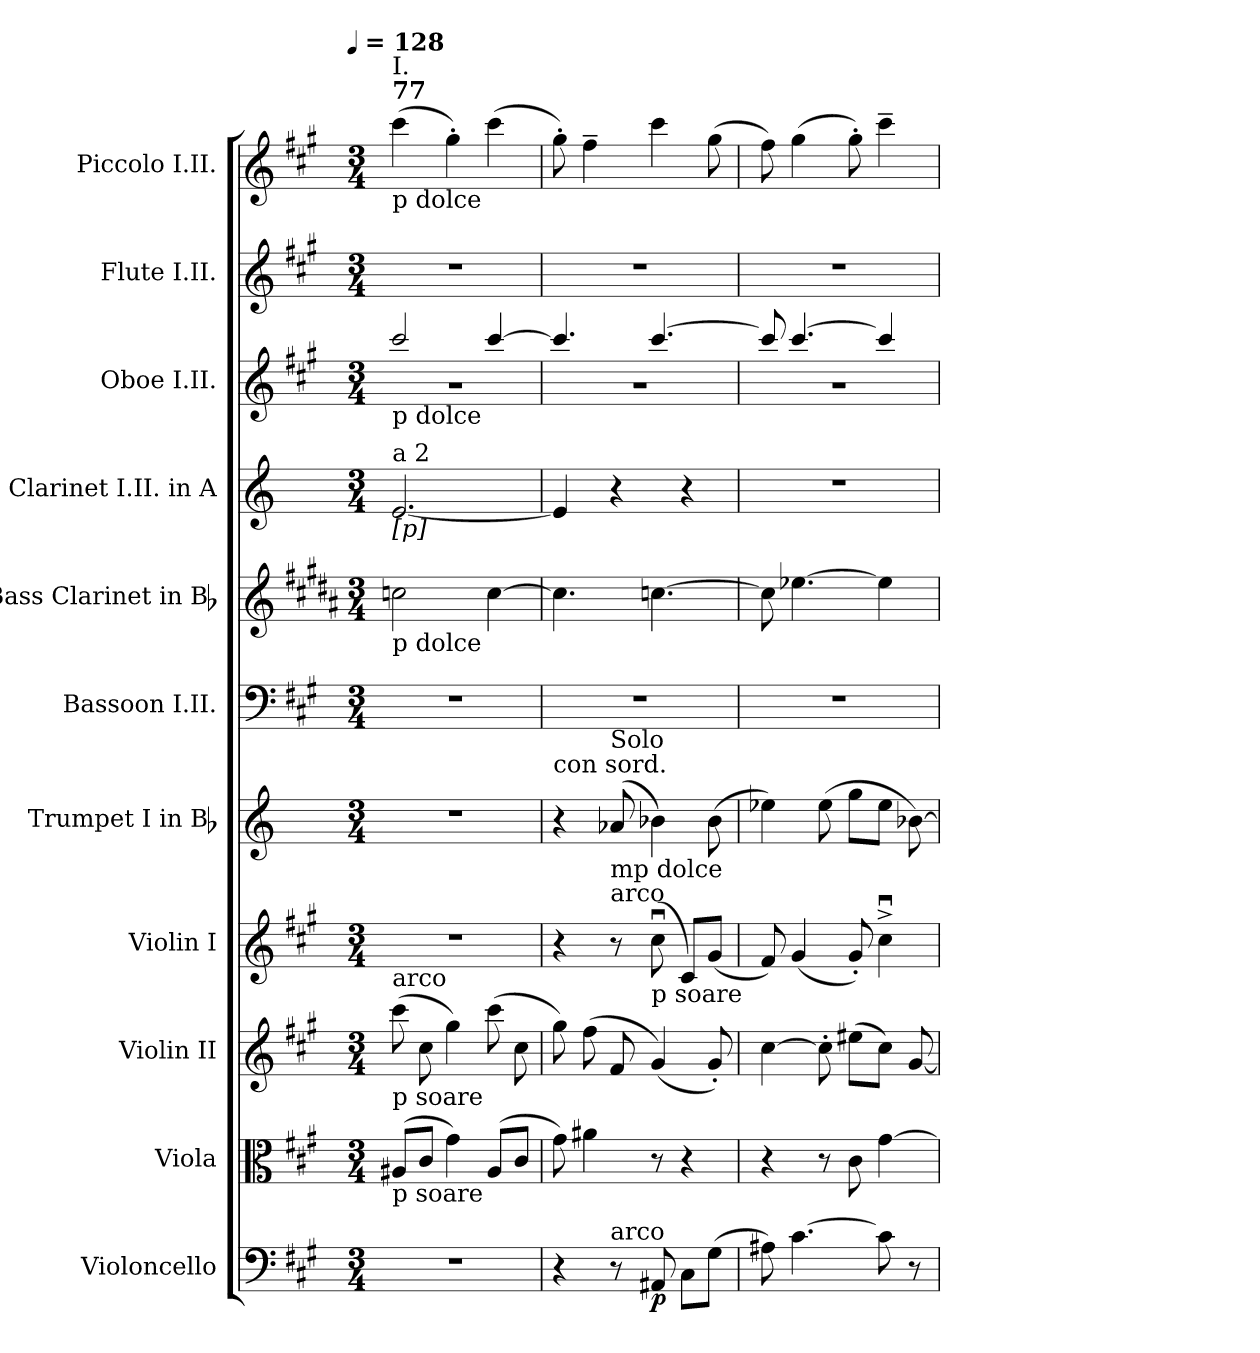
**kern	**dynam	**kern	**kern	**kern	**kern	**kern	**kern	**kern	**kern	**kern	**kern
*part11	*part11	*part10	*part9	*part8	*part7	*part6	*part5	*part4	*part3	*part2	*part1
*staff11	*staff11	*staff10	*staff9	*staff8	*staff7	*staff6	*staff5	*staff4	*staff3	*staff2	*staff1
*I"Violoncello	*	*I"Viola	*I"Violin II	*I"Violin I	*I"Trumpet I in Bb	*I"Bassoon I.II.	*I"Bass Clarinet in Bb	*I"Clarinet I.II. in A	*I"Oboe I.II.	*I"Flute I.II.	*I"Piccolo I.II.
*I'Vc.	*	*I'Vla.	*I'Vln. II	*I'Vln. I	*I'Tpt.	*I'Bsn.	*I'B. Cl.	*I'Cl.	*I'Ob.	*I'Fl.	*I'Picc.
*clefF4	*	*clefC3	*clefG2	*clefG2	*clefG2	*clefF4	*clefG2	*clefG2	*clefG2	*clefG2	*clefG2
*	*	*	*	*	*ITrd1c2	*	*ITrd1c2	*ITrd2c3	*	*	*
*k[f#c#g#]	*	*k[f#c#g#]	*k[f#c#g#]	*k[f#c#g#]	*k[b-e-]	*k[f#c#g#]	*k[f#c#g#]	*k[f#c#g#]	*k[f#c#g#]	*k[f#c#g#]	*k[f#c#g#]
*A:	*	*A:	*A:	*A:	*B-:	*A:	*A:	*A:	*A:	*A:	*A:
!!LO:TX:omd:t=[quarter] = 128
*M3/4	*	*M3/4	*M3/4	*M3/4	*M3/4	*M3/4	*M3/4	*M3/4	*M3/4	*M3/4	*M3/4
*MM128	*	*MM128	*MM128	*MM128	*MM128	*MM128	*MM128	*MM128	*MM128	*MM128	*MM128
=1	=1	=1	=1	=1	=1	=1	=1	=1	=1	=1	=1
*	*	*	*	*	*	*	*	*	*^	*	*
!	!	!	!	!	!	!	!	!	!	!	!	!LO:TX:a:B:t=77
!	!	!	!	!	!	!	!	!	!	!	!	!LO:TX:a:t=I.
!	!	!	!	!	!	!	!	!	!	!	!	!LO:TX:b:t=p dolce
!	!	!	!	!	!	!	!	!	!LO:TX:b:t=p dolce	!	!	!
!	!	!	!	!	!	!	!	!LO:TX:a:t=a 2	!	!	!	!
!	!	!	!	!	!	!	!	!LO:TX:b:t=[p]	!	!	!	!
!	!	!	!	!	!	!	!LO:TX:b:t=p dolce	!	!	!	!	!
!	!	!	!LO:TX:a:t=arco	!	!	!	!	!	!	!	!	!
!	!	!	!LO:TX:b:t=p soare	!	!	!	!	!	!	!	!	!
!	!	!LO:TX:b:t=p soare	!	!	!	!	!	!	!	!	!	!
4%3r	.	(8A#X/L	(8ccc#	4%3r	4%3r	4%3r	2b-X	[2.c#	2ccc#	4%3r	4%3r	(4ccc#
.	.	8c#/J	8cc#	.	.	.	.	.	.	.	.	.
.	.	4g#)	4gg#)	.	.	.	.	.	.	.	.	4gg#')
.	.	(8A#/L	(8ccc#	.	.	.	[4b-	.	[4ccc#	.	.	(4ccc#
.	.	8c#/J	8cc#	.	.	.	.	.	.	.	.	.
=2	=2	=2	=2	=2	=2	=2	=2	=2	=2	=2	=2	=2
!	!	!	!	!	!LO:TX:a:t=con sord.	!	!	!	!	!	!	!
4r	.	8g#)	8gg#)	4r	4r	4%3r	4.b-]	4c#]	4.ccc#]	4%3r	4%3r	8gg#')
.	.	4a#X	(8ff#	.	.	.	.	.	.	.	.	4ff#~
!	!	!	!	!	!LO:TX:b:t=mp dolce	!	!	!	!	!	!	!
!	!	!	!	!	!LO:TX:a:t=Solo	!	!	!	!	!	!	!
!	!	!	!	!LO:TX:a:t=arco	!	!	!	!	!	!	!	!
!LO:TX:a:t=arco	!	!	!	!	!	!	!	!	!	!	!	!
8r	.	.	8f#	8r	(8g-X	.	.	4r	.	.	.	.
!	!	!	!	!LO:TX:b:t=p soare	!	!	!	!	!	!	!	!
8AA#X	p	8r	(4g#)	(8cc#u	4a-X)	.	[4.b-X	.	[4.ccc#	.	.	4ccc#
8C#\L	.	4r	.	8c#/L)	.	.	.	4r	.	.	.	.
(8G#\J	.	.	8g#')	(8g#/J	(8a-	.	.	.	.	.	.	(8gg#
=3	=3	=3	=3	=3	=3	=3	=3	=3	=3	=3	=3	=3
8A#X)	.	4r	[4cc#	8f#)	4dd-X)	4%3r	8b-]	4%3r	8ccc#]	4%3r	4%3r	8ff#)
[4.c#	.	.	.	(4g#	.	.	[4.dd-X	.	[4.ccc#	.	.	(4gg#
.	.	8r	8cc#']	.	(8dd-	.	.	.	.	.	.	.
.	.	8c#	(8ee#XL	8g#')	8ffL	.	.	.	.	.	.	8gg#')
8c#]	.	[4g#	8cc#J)	4cc#^u	8dd-J	.	4dd-]	.	4ccc#]	.	.	4ccc#~
8r	.	.	[8g#	.	[8a-X)	.	.	.	.	.	.	.
*	*	*	*	*	*	*	*	*	*v	*v	*	*
=	=	=	=	=	=	=	=	=	=	=	=
*-	*-	*-	*-	*-	*-	*-	*-	*-	*-	*-	*-
